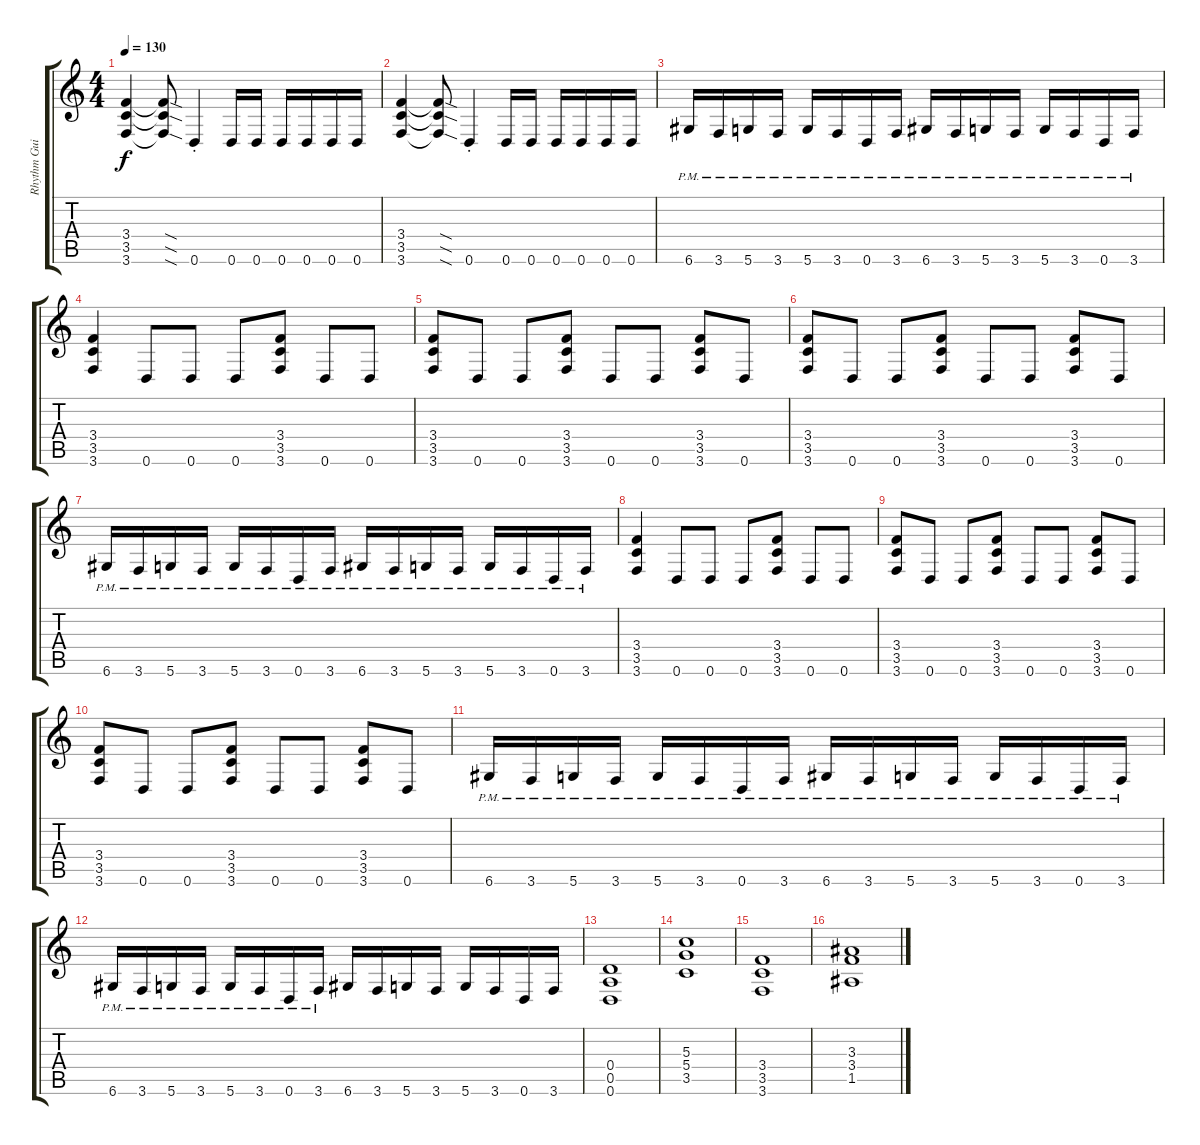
\track ("Rhythm Guitar 2" "Rhythm Gui") {instrument overdrivenguitar}
\staff {score tabs}
\tuning (E4 B3 G3 D3 A2 D2) {hide}
\ts (4 4)
\tempo 130
\clef g2
\ks c
(3.4 3.5 3.6).4{dy f} (3.4{sod t} 3.5{sod t} 3.6{sod t}).8 0.6{st}.4 0.6.16 0.6.16 0.6.16 0.6.16 0.6.16 0.6.16 |
(3.4 3.5 3.6).4 (3.4{sod t} 3.5{sod t} 3.6{sod t}).8 0.6{st}.4 0.6.16 0.6.16 0.6.16 0.6.16 0.6.16 0.6.16 |
6.6{pm}.16 3.6{pm}.16 5.6{pm}.16 3.6{pm}.16 5.6{pm}.16 3.6{pm}.16 0.6{pm}.16 3.6{pm}.16 6.6{pm}.16 3.6{pm}.16 5.6{pm}.16 3.6{pm}.16 5.6{pm}.16 3.6{pm}.16 0.6{pm}.16 3.6{pm}.16 |
(3.4 3.5 3.6).4 0.6.8 0.6.8 0.6.8 (3.4 3.5 3.6).8 0.6.8 0.6.8 |
(3.4 3.5 3.6).8 0.6.8 0.6.8 (3.4 3.5 3.6).8 0.6.8 0.6.8 (3.4 3.5 3.6).8 0.6.8 |
(3.4 3.5 3.6).8 0.6.8 0.6.8 (3.4 3.5 3.6).8 0.6.8 0.6.8 (3.4 3.5 3.6).8 0.6.8 |
6.6{pm}.16 3.6{pm}.16 5.6{pm}.16 3.6{pm}.16 5.6{pm}.16 3.6{pm}.16 0.6{pm}.16 3.6{pm}.16 6.6{pm}.16 3.6{pm}.16 5.6{pm}.16 3.6{pm}.16 5.6{pm}.16 3.6{pm}.16 0.6{pm}.16 3.6{pm}.16 |
(3.4 3.5 3.6).4 0.6.8 0.6.8 0.6.8 (3.4 3.5 3.6).8 0.6.8 0.6.8 |
(3.4 3.5 3.6).8 0.6.8 0.6.8 (3.4 3.5 3.6).8 0.6.8 0.6.8 (3.4 3.5 3.6).8 0.6.8 |
(3.4 3.5 3.6).8 0.6.8 0.6.8 (3.4 3.5 3.6).8 0.6.8 0.6.8 (3.4 3.5 3.6).8 0.6.8 |
6.6{pm}.16 3.6{pm}.16 5.6{pm}.16 3.6{pm}.16 5.6{pm}.16 3.6{pm}.16 0.6{pm}.16 3.6{pm}.16 6.6{pm}.16 3.6{pm}.16 5.6{pm}.16 3.6{pm}.16 5.6{pm}.16 3.6{pm}.16 0.6{pm}.16 3.6{pm}.16 |
6.6{pm}.16 3.6{pm}.16 5.6{pm}.16 3.6{pm}.16 5.6{pm}.16 3.6{pm}.16 0.6{pm}.16 3.6{pm}.16 6.6.16 3.6.16 5.6.16 3.6.16 5.6.16 3.6.16 0.6.16 3.6.16 |
(0.4 0.5 0.6).1 |
(5.3 5.4 3.5).1 |
(3.4 3.5 3.6).1 |
(3.3 3.4 1.5).1
